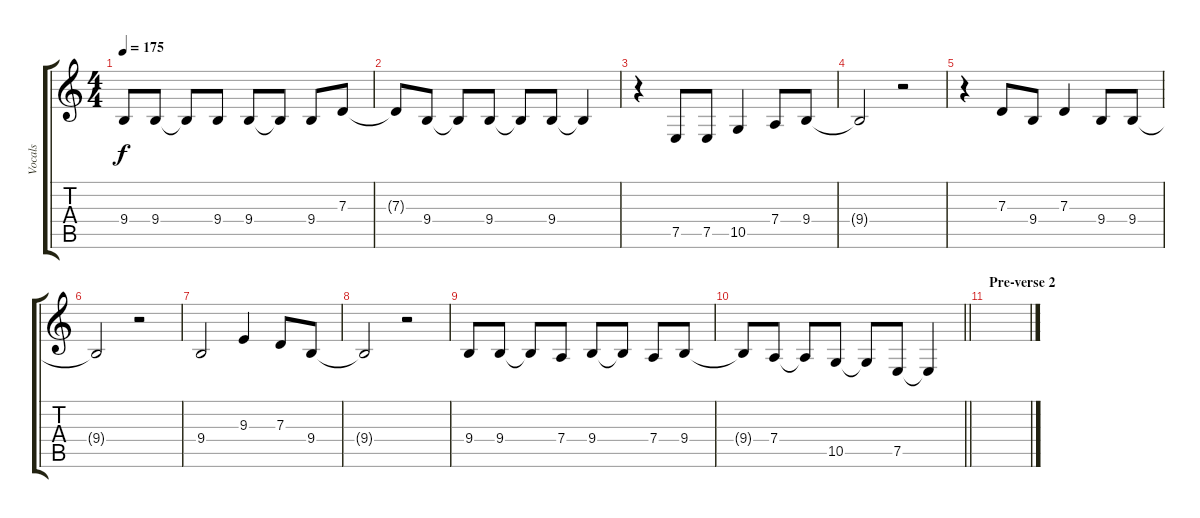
\track ("Vocals" "Vocals") {instrument tenorsax}
\staff {score tabs}
\tuning (E4 B3 G3 D3 A2 E2) {hide}
\ts (4 4)
\tempo 175
\clef g2
\ks c
9.4.8{dy f} 9.4.8 9.4{t}.8 9.4.8 9.4.8 9.4{t}.8 9.4.8 7.3.8 |
7.3{t}.8 9.4.8 9.4{t}.8 9.4.8 9.4{t}.8 9.4.8 9.4{t}.4 |
r.4 7.5.8 7.5.8 10.5.4 7.4.8 9.4.8 |
9.4{t}.2 r.2 |
r.4 7.3.8 9.4.8 7.3.4 9.4.8 9.4.8 |
9.4{t}.2 r.2 |
9.4.2 9.3.4 7.3.8 9.4.8 |
9.4{t}.2 r.2 |
9.4.8 9.4.8 9.4{t}.8 7.4.8 9.4.8 9.4{t}.8 7.4.8 9.4.8 |
\barLineRight lightlight
9.4{t}.8 7.4.8 7.4{t}.8 10.5.8 10.5{t}.8 7.5.8 7.5{t}.4 |
\section ("" "Pre-verse 2")
